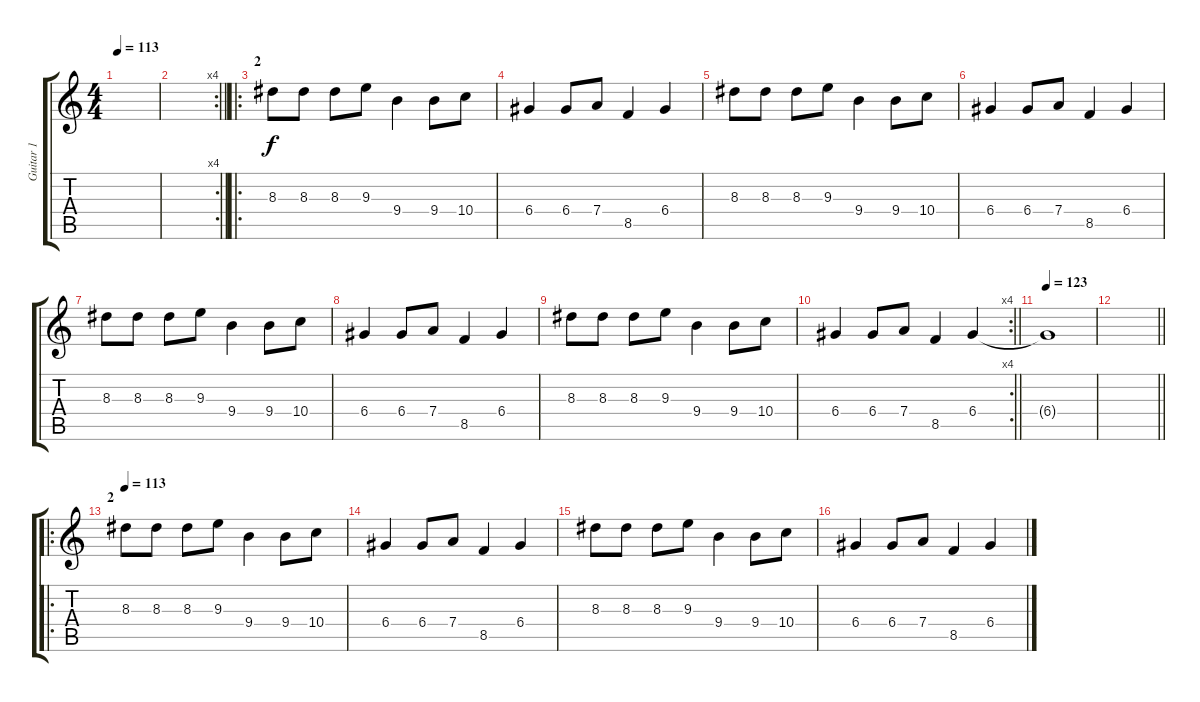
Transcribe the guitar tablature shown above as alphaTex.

\track ("Guitar 1" "Guitar 1") {instrument overdrivenguitar}
\staff {score tabs}
\tuning (E4 B3 G3 D3 A2 E2) {hide}
\ts (4 4)
\tempo 113
\clef g2
\ks c
|
\rc 4
\barLineRight lightlight
|
\ro
\section ("" "2")
8.3.8 8.3.8 8.3.8 9.3.8 9.4.4 9.4.8 10.4.8 |
6.4.4 6.4.8 7.4.8 8.5.4 6.4.4 |
8.3.8 8.3.8 8.3.8 9.3.8 9.4.4 9.4.8 10.4.8 |
6.4.4 6.4.8 7.4.8 8.5.4 6.4.4 |
8.3.8 8.3.8 8.3.8 9.3.8 9.4.4 9.4.8 10.4.8 |
6.4.4 6.4.8 7.4.8 8.5.4 6.4.4 |
8.3.8 8.3.8 8.3.8 9.3.8 9.4.4 9.4.8 10.4.8 |
\rc 4
\barLineRight lightlight
6.4.4 6.4.8 7.4.8 8.5.4 6.4.4 |
\section ("" "")
\tempo 123
6.4{t}.1 |
\barLineRight lightlight
|
\ro
\section ("" "2")
\tempo 113
8.3.8 8.3.8 8.3.8 9.3.8 9.4.4 9.4.8 10.4.8 |
6.4.4 6.4.8 7.4.8 8.5.4 6.4.4 |
8.3.8 8.3.8 8.3.8 9.3.8 9.4.4 9.4.8 10.4.8 |
6.4.4 6.4.8 7.4.8 8.5.4 6.4.4
